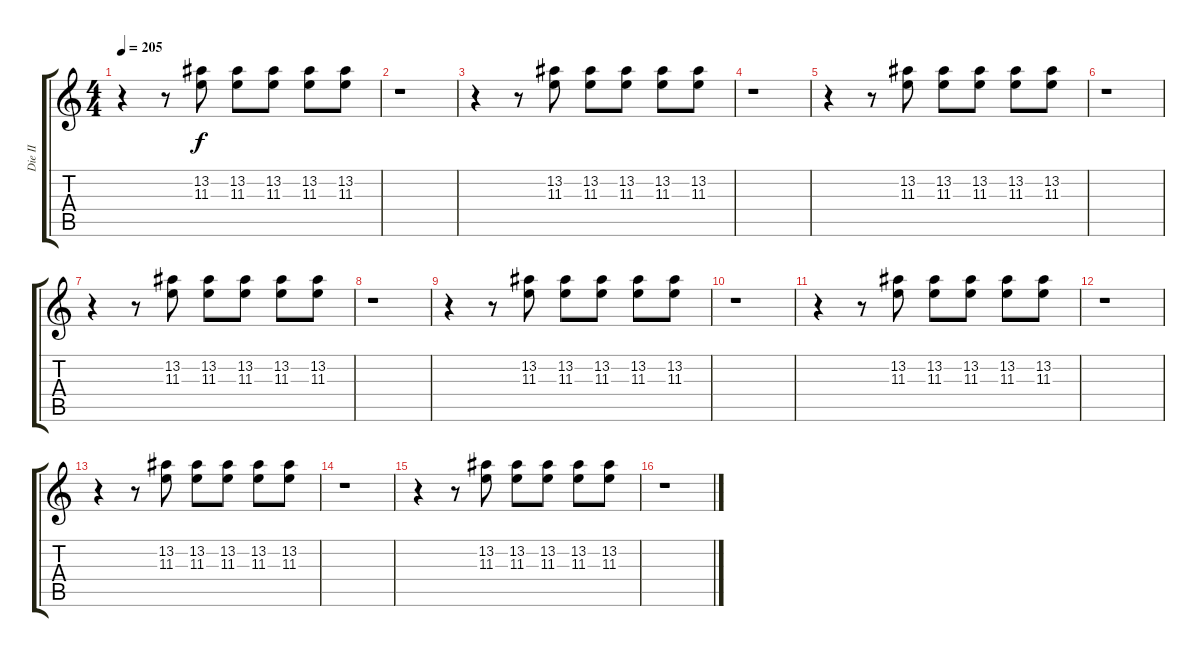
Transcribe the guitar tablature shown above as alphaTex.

\track ("Die II" "Die II") {instrument overdrivenguitar}
\staff {score tabs}
\tuning (D4 A3 F3 C3 G2 D2) {hide}
\ts (4 4)
\tempo 205
\clef g2
\ks c
r.4{dy f} r.8 (13.2 11.3).8 (13.2 11.3).8 (13.2 11.3).8 (13.2 11.3).8 (13.2 11.3).8 |
r.1 |
r.4 r.8 (13.2 11.3).8 (13.2 11.3).8 (13.2 11.3).8 (13.2 11.3).8 (13.2 11.3).8 |
r.1 |
r.4 r.8 (13.2 11.3).8 (13.2 11.3).8 (13.2 11.3).8 (13.2 11.3).8 (13.2 11.3).8 |
r.1 |
r.4 r.8 (13.2 11.3).8 (13.2 11.3).8 (13.2 11.3).8 (13.2 11.3).8 (13.2 11.3).8 |
r.1 |
r.4 r.8 (13.2 11.3).8 (13.2 11.3).8 (13.2 11.3).8 (13.2 11.3).8 (13.2 11.3).8 |
r.1 |
r.4 r.8 (13.2 11.3).8 (13.2 11.3).8 (13.2 11.3).8 (13.2 11.3).8 (13.2 11.3).8 |
r.1 |
r.4 r.8 (13.2 11.3).8 (13.2 11.3).8 (13.2 11.3).8 (13.2 11.3).8 (13.2 11.3).8 |
r.1 |
r.4 r.8 (13.2 11.3).8 (13.2 11.3).8 (13.2 11.3).8 (13.2 11.3).8 (13.2 11.3).8 |
r.1
